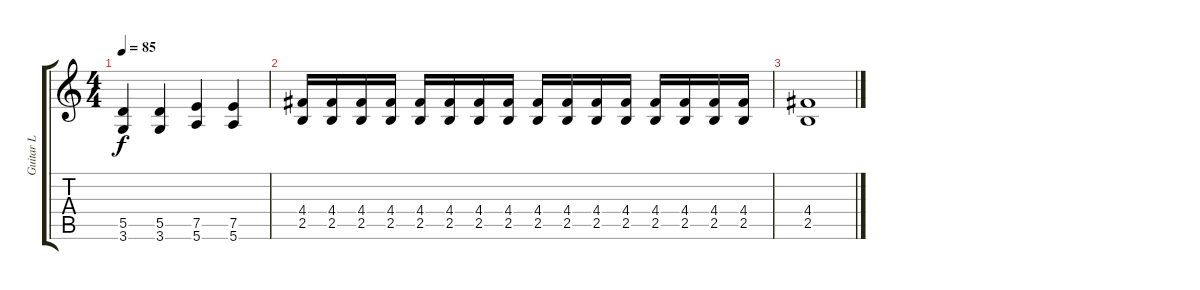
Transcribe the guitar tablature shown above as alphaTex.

\track ("Guitar L" "Guitar L") {instrument electricguitarjazz}
\staff {score tabs}
\tuning (E4 B3 G3 D3 A2 E2) {hide}
\ts (4 4)
\tempo 85
\clef g2
\ks c
(5.5 3.6).4{dy f} (5.5 3.6).4 (7.5 5.6).4 (7.5 5.6).4 |
(4.4 2.5).16 (4.4 2.5).16 (4.4 2.5).16 (4.4 2.5).16 (4.4 2.5).16 (4.4 2.5).16 (4.4 2.5).16 (4.4 2.5).16 (4.4 2.5).16 (4.4 2.5).16 (4.4 2.5).16 (4.4 2.5).16 (4.4 2.5).16 (4.4 2.5).16 (4.4 2.5).16 (4.4 2.5).16 |
(4.4 2.5).1
